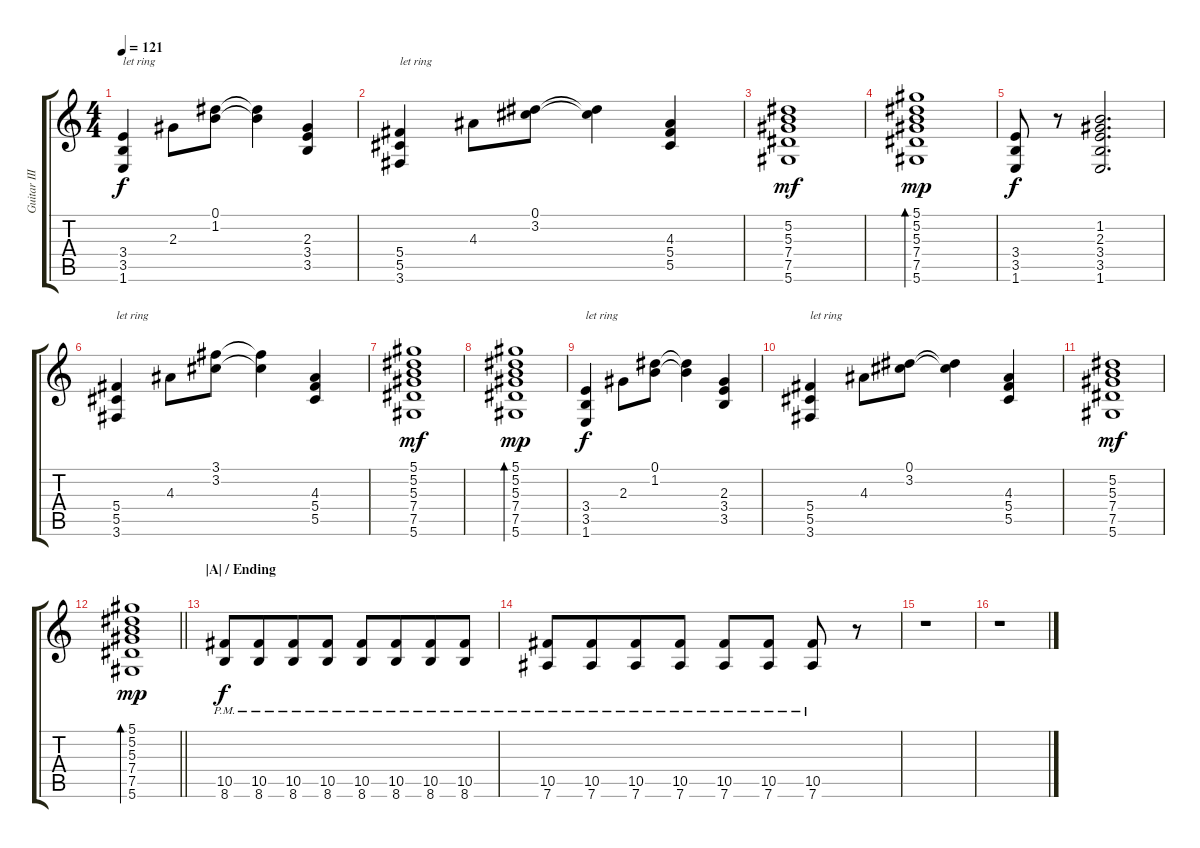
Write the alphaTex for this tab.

\track ("Guitar III (Rhythm)" "Guitar III") {instrument distortionguitar}
\staff {score tabs}
\tuning (Eb4 Bb3 Gb3 Db3 Ab2 Eb2) {hide}
\ts (4 4)
\tempo 121
\clef g2
\ks aminor
(3.4 3.5 1.6).4{txt "let ring" dy f} 2.3.8 (0.1 1.2).8 (0.1{t} 1.2{t}).4 (2.3 3.4 3.5).4 |
(5.4 5.5 3.6).4{txt "let ring"} 4.3.8 (0.1 3.2).8 (0.1{t} 3.2{t}).4 (4.3 5.4 5.5).4 |
(5.2 5.3 7.4 7.5 5.6).1{dy mf} |
(5.1 5.2 5.3 7.4 7.5 5.6).1{bd 120 dy mp} |
(3.4 3.5 1.6).8{dy f} r.8 (1.2 2.3 3.4 3.5 1.6).2{d} |
(5.4 5.5 3.6).4{txt "let ring"} 4.3.8 (3.1 3.2).8 (3.1{t} 3.2{t}).4 (4.3 5.4 5.5).4 |
(5.1 5.2 5.3 7.4 7.5 5.6).1{dy mf} |
(5.1 5.2 5.3 7.4 7.5 5.6).1{bd 120 dy mp} |
(3.4 3.5 1.6).4{txt "let ring" dy f} 2.3.8 (0.1 1.2).8 (0.1{t} 1.2{t}).4 (2.3 3.4 3.5).4 |
(5.4 5.5 3.6).4{txt "let ring"} 4.3.8 (0.1 3.2).8 (0.1{t} 3.2{t}).4 (4.3 5.4 5.5).4 |
(5.2 5.3 7.4 7.5 5.6).1{dy mf} |
\barLineRight lightlight
(5.1 5.2 5.3 7.4 7.5 5.6).1{bd 120 dy mp} |
\section ("" "|A| / Ending")
(10.5{pm} 8.6{pm}).8{dy f} (10.5{pm} 8.6{pm}).8{beam merge} (10.5{pm} 8.6{pm}).8 (10.5{pm} 8.6{pm}).8 (10.5{pm} 8.6{pm}).8 (10.5{pm} 8.6{pm}).8{beam merge} (10.5{pm} 8.6{pm}).8 (10.5{pm} 8.6{pm}).8 |
(10.5{pm} 7.6{pm}).8 (10.5{pm} 7.6{pm}).8{beam merge} (10.5{pm} 7.6{pm}).8 (10.5{pm} 7.6{pm}).8 (10.5{pm} 7.6{pm}).8 (10.5{pm} 7.6{pm}).8 (10.5{pm} 7.6{pm}).8 r.8 |
r.1 |
r.1
